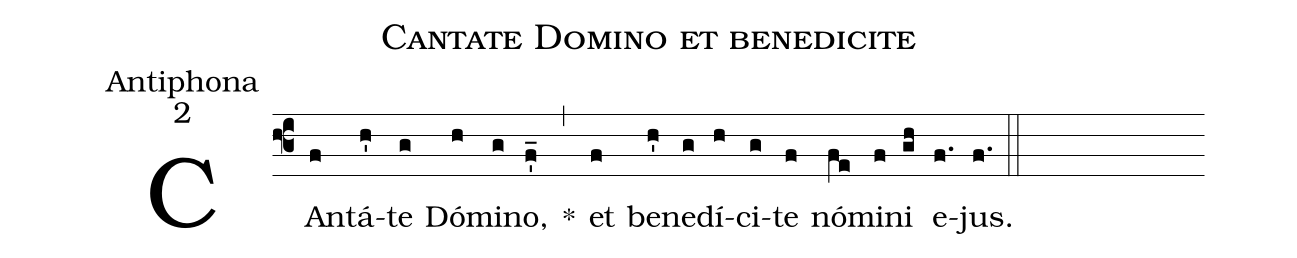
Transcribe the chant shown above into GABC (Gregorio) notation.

name:Cantate Domino et benedicite;
office-part:Antiphona;
mode:2;
%%
(f3) CAn(f)tá(h')te(g) Dó(h)mi(g)no,(f'_) *(,) et(f) be(h')ne(g)dí(h)ci(g)te(f) nó(fe)mi(f)ni(gh) e(f.)jus.(f.) (::)
